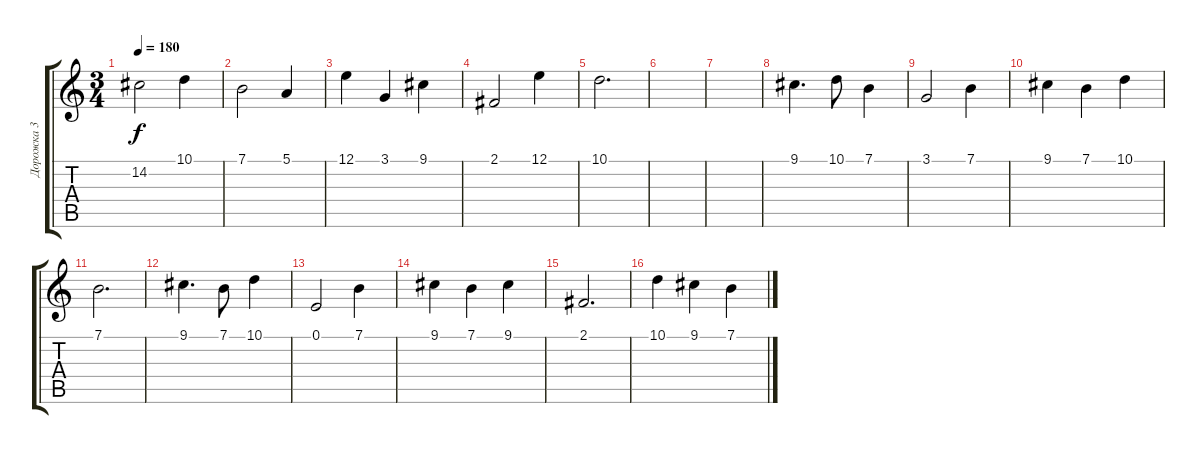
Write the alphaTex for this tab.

\track ("Дорожка 3" "Дорожка 3") {instrument flute}
\staff {score tabs}
\tuning (E4 B3 G3 D3 A2 E2) {hide}
\ts (3 4)
\tempo 180
\clef g2
\ks c
14.2.2{dy f} 10.1.4 |
7.1.2 5.1.4 |
12.1.4 3.1.4 9.1.4 |
2.1.2 12.1.4 |
10.1.2{d} |
|
|
9.1.4{d} 10.1.8 7.1.4 |
3.1.2 7.1.4 |
9.1.4 7.1.4 10.1.4 |
7.1.2{d} |
9.1.4{d} 7.1.8 10.1.4 |
0.1.2 7.1.4 |
9.1.4 7.1.4 9.1.4 |
2.1.2{d} |
10.1.4 9.1.4 7.1.4
